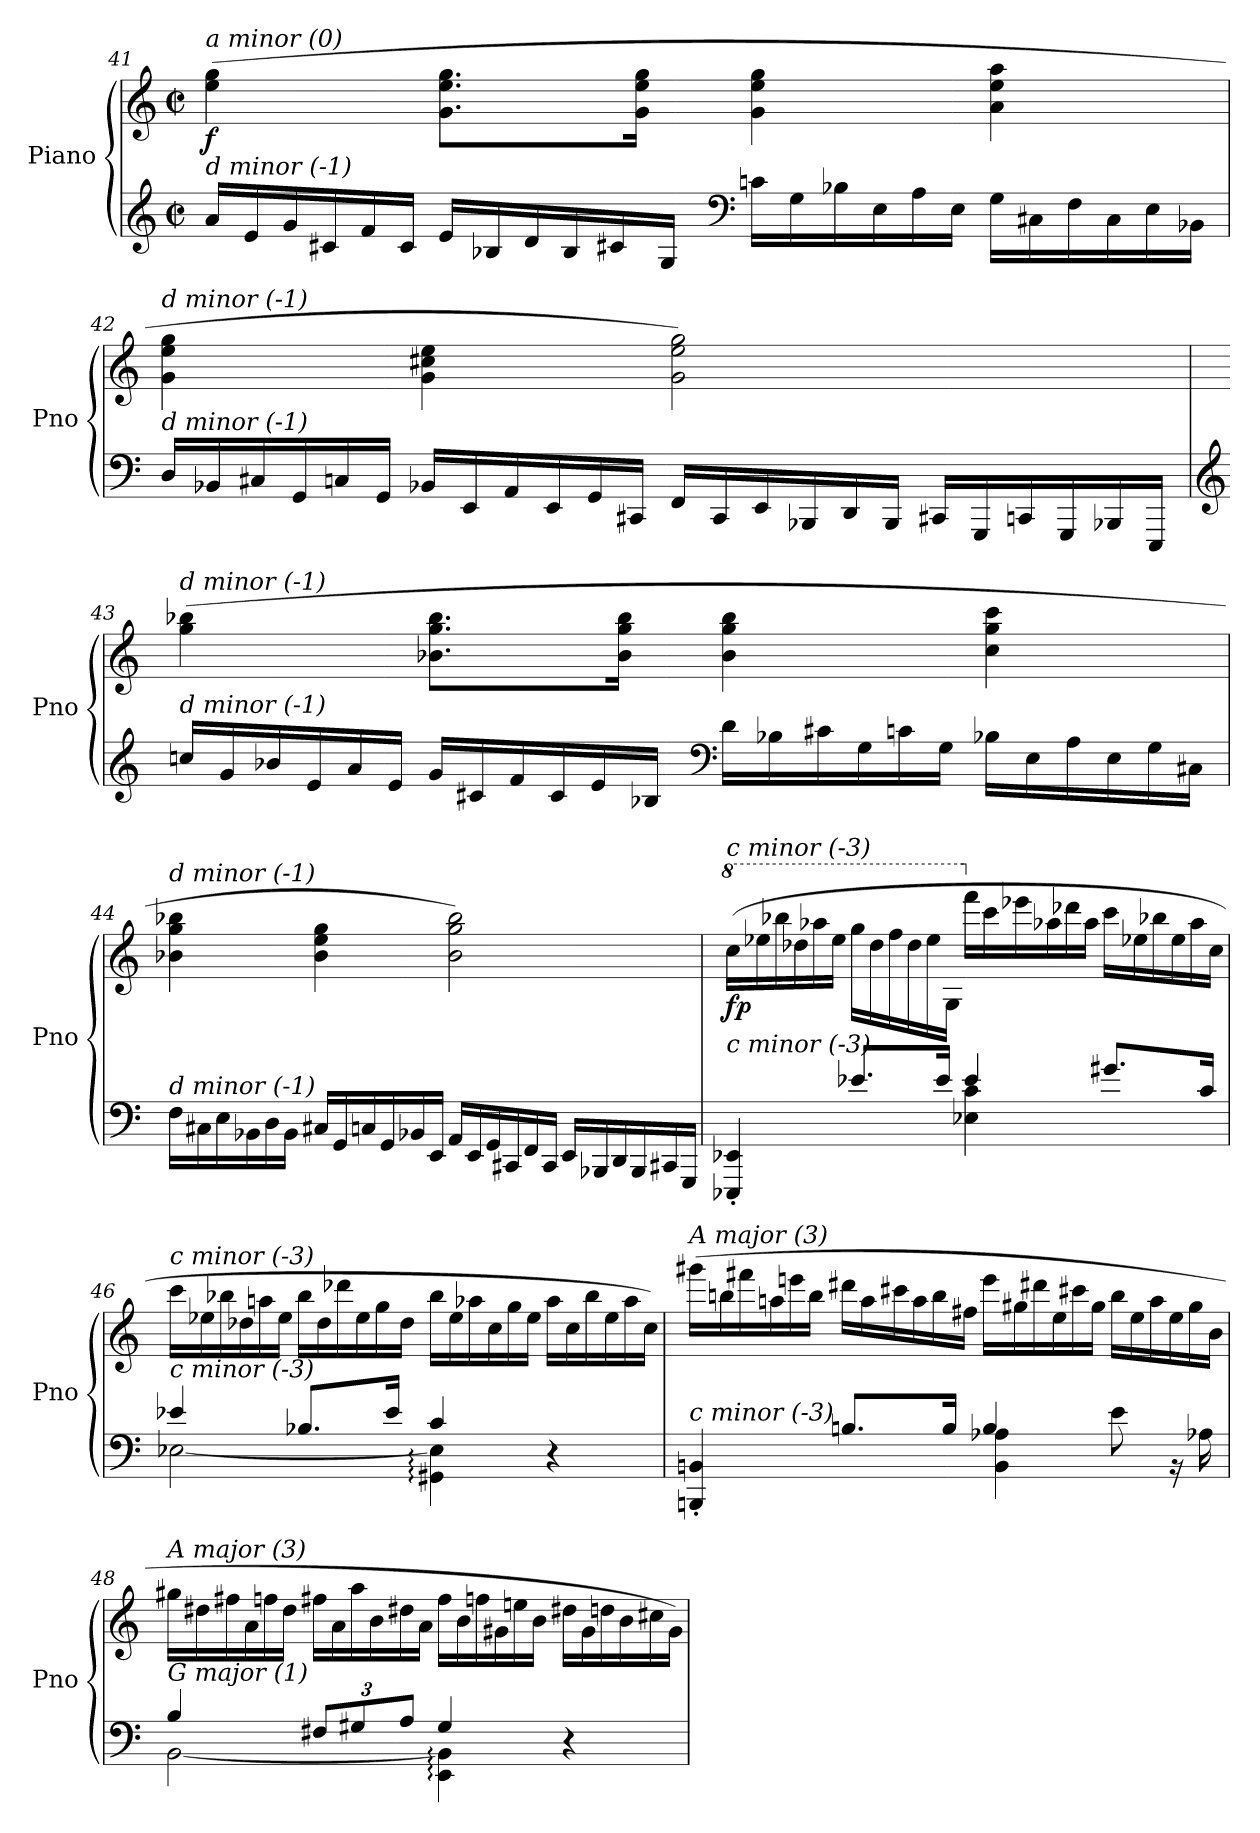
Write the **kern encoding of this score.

**kern	**kern	**dynam
*part1	*part1	*part1
*staff2	*staff1	*staff1/2
*I"Piano	*	*
*I'Pno	*	*
!!LO:PB:g=z
*clefG2	*clefG2	*
*k[]	*k[]	*
*M4/4	*M4/4	*
*met(c|)	*met(c|)	*
*Xtuplet	*	*
=41	=41	=41
!	!LO:TX:i:t=a minor (0)	!
!LO:TX:i:t=d minor (-1)	!	!
!	!	!LO:DY:b
24a/LL	(4ee\ 4gg\	f
24e/	.	.
24g/	.	.
24c#X/	.	.
24f/	.	.
24c#/JJ	.	.
24e/LL	8.g\ 8.ee\ 8.gg\L	.
24B-X/	.	.
24d/	.	.
24B-/	.	.
24c#X/	.	.
.	16g\ 16ee\ 16gg\Jk	.
24G/JJ	.	.
*clefF4	*	*
24cn\LL	4g\ 4ee\ 4gg\	.
24G\	.	.
24B-X\	.	.
24E\	.	.
24A\	.	.
24E\JJ	.	.
24G\LL	4a\ 4ee\ 4aa\	.
24C#X\	.	.
24F\	.	.
24C#\	.	.
24E\	.	.
24BB-X\JJ	.	.
!!LO:LB:g=z
=42	=42	=42
!	!LO:TX:i:t=d minor (-1)	!
!LO:TX:i:t=d minor (-1)	!	!
24D/LL	4g\ 4ee\ 4gg\	.
24BB-X/	.	.
24C#X/	.	.
24GG/	.	.
24Cn/	.	.
24GG/JJ	.	.
24BB-X/LL	4g\ 4cc#X\ 4ee\	.
24EE/	.	.
24AA/	.	.
24EE/	.	.
24GG/	.	.
24CC#X/JJ	.	.
24FF/LL	2g\ 2ee\ 2gg\)	.
24CC#/	.	.
24EE/	.	.
24BBB-X/	.	.
24DD/	.	.
24BBB-/JJ	.	.
24CC#X/LL	.	.
24GGG/	.	.
24CCn/	.	.
24GGG/	.	.
24BBB-X/	.	.
24EEE/JJ	.	.
!!LO:LB:g=z
=43	=43	=43
*clefG2	*	*
!	!LO:TX:i:t=d minor (-1)	!
!LO:TX:i:t=d minor (-1)	!	!
24ccn/LL	(4gg\ 4bb-X\	.
24g/	.	.
24b-X/	.	.
24e/	.	.
24a/	.	.
24e/JJ	.	.
24g/LL	8.b-X\ 8.gg\ 8.bb-\L	.
24c#X/	.	.
24f/	.	.
24c#/	.	.
24e/	.	.
.	16b-\ 16gg\ 16bb-\Jk	.
24B-X/JJ	.	.
*clefF4	*	*
24d\LL	4b-\ 4gg\ 4bb-\	.
24B-X\	.	.
24c#X\	.	.
24G\	.	.
24cn\	.	.
24G\JJ	.	.
24B-X\LL	4cc\ 4gg\ 4ccc\	.
24E\	.	.
24A\	.	.
24E\	.	.
24G\	.	.
24C#X\JJ	.	.
!!LO:LB:g=z
=44	=44	=44
!	!LO:TX:i:t=d minor (-1)	!
!LO:TX:i:t=d minor (-1)	!	!
24F\LL	4b-X\ 4gg\ 4bb-X\	.
24C#X\	.	.
24E\	.	.
24BB-X\	.	.
24D\	.	.
24BB-\JJ	.	.
24C#X/LL	4b-\ 4ee\ 4gg\	.
24GG/	.	.
24Cn/	.	.
24GG/	.	.
24BB-X/	.	.
24EE/JJ	.	.
24AA/LL	2b-\ 2gg\ 2bb-\)	.
24EE/	.	.
24GG/	.	.
24CC#X/	.	.
24FF/	.	.
24CC#/JJ	.	.
24EE/LL	.	.
24BBB-X/	.	.
24DD/	.	.
24BBB-/	.	.
24CC#X/	.	.
24GGG/JJ	.	.
!!LO:LB:g=z
=45	=45	=45
*^	*	*
*	*	*8va	*
*	*	*Xtuplet	*
*	*	*^	*
!	!	!LO:TX:i:t=c minor (-3)	!	!
!LO:TX:i:t=c minor (-3)	!	!	!	!
!	!	!	!	!LO:DY:b
4EEE-X/' 4EE-X/'	2ryy	(24ccc\LL	2ryy	fp
.	.	24eee-X\	.	.
.	.	24bbb-X\	.	.
.	.	24ddd-X\	.	.
.	.	24aaa-X\	.	.
.	.	24eee-\JJ	.	.
8.e-X/L	.	24ggg\LL	.	.
.	.	24ddd-\	.	.
.	.	24fff\	.	.
.	.	24ddd-\	.	.
.	.	24eee-\	.	.
16e-/Jk	.	.	.	.
.	.	24g\JJ	.	.
*	*	*X8va	*	*
4e-/	4E-X\ 4c\	24fff\LL	4ryy	.
.	.	24ccc\	.	.
.	.	24eee-X\	.	.
.	.	24aa-X\	.	.
.	.	24ddd-X\	.	.
.	.	24aa-\JJ	.	.
8.g#Xi/L	4ryy	24ccc\LL	4ryy	.
.	.	24ee-X\	.	.
.	.	24bb-X\	.	.
.	.	24ee-\	.	.
.	.	24aa-\	.	.
16c/Jk	.	.	.	.
.	.	24cc\JJ	.	.
!!LO:LB:g=z	!!
=46	=46	=46	=46	=46
!	!	!LO:TX:i:t=c minor (-3)	!	!
!LO:TX:i:t=c minor (-3)	!	!	!	!
4e-X/	[2E-X\	24ccc\LL	2.ryy	.
.	.	24ee-X\	.	.
.	.	24bb-X\	.	.
.	.	24dd-X\	.	.
.	.	24aan\	.	.
.	.	24ee-\JJ	.	.
8.B-X/L	.	24bb-\LL	.	.
.	.	24dd-\	.	.
.	.	24ddd-X\	.	.
.	.	24ee-\	.	.
.	.	24gg\	.	.
16e-/Jk	.	.	.	.
.	.	24dd-\JJ	.	.
4c/	4GG#Xi\: 4E-\]:	24bb-\LL	.	.
.	.	24ee-\	.	.
.	.	24aa-X\	.	.
.	.	24cc\	.	.
.	.	24gg\	.	.
.	.	24ee-\JJ	.	.
4r	4ryy	24aa-\LL	4ryy	.
.	.	24cc\	.	.
.	.	24bb-\	.	.
.	.	24ee-\	.	.
.	.	24aa-\	.	.
.	.	24cc\JJ)	.	.
!!LO:PB:g=z	!!
=47	=47	=47	=47	=47
!	!	!LO:TX:i:t=A major (3)	!	!
!LO:TX:i:t=c minor (-3)	!	!	!	!
4BBBn/' 4BBn/'	2ryy	(24ggg#X\LL	2ryy	.
.	.	24bbn\	.	.
.	.	24fff#X\	.	.
.	.	24aan\	.	.
.	.	24eeen\	.	.
.	.	24bb\JJ	.	.
8.Bn/L	.	24ddd#X\LL	.	.
.	.	24aa\	.	.
.	.	24ccc#X\	.	.
.	.	24aa\	.	.
.	.	24bb\	.	.
16B/Jk	.	.	.	.
.	.	24ff#X\JJ	.	.
4B/	4BB\ 4A-Xi\	24eee\LL	4.ryy	.
.	.	24gg#X\	.	.
.	.	24ddd#X\	.	.
.	.	24ee\	.	.
.	.	24ccc#X\	.	.
.	.	24gg#\JJ	.	.
8ryy	8e\	24bb\LL	.	.
.	.	24ee\	.	.
.	.	24aa\	.	.
16rBB	16ryy	24ee\	16ryy	.
.	.	24gg#\	.	.
16ryy	16A-Xi\	.	16ryy	.
.	.	24b\JJ	.	.
!!LO:LB:g=z	!!
=48	=48	=48	=48	=48
!	!	!LO:TX:i:t=A major (3)	!	!
!LO:TX:i:t=G major (1)	!	!	!	!
4B/	[2BB\	24gg#X\LL	2.ryy	.
.	.	24dd#X\	.	.
.	.	24ff#X\	.	.
.	.	24a\	.	.
.	.	24ffni\	.	.
.	.	24dd#\JJ	.	.
*tuplet	*	*	*	*
*Xbrackettup	*	*	*	*
12F#X/L	.	24ff#\LL	.	.
.	.	24a\	.	.
12G#X/	.	24aa\	.	.
.	.	24b\	.	.
12A/J	.	24dd#X\	.	.
.	.	24a\JJ	.	.
4G#/	4EE\: 4BB\]:	24ff#\LL	.	.
.	.	24b\	.	.
.	.	24ffn\	.	.
.	.	24g#X\	.	.
.	.	24een\	.	.
.	.	24b\JJ	.	.
4r	4ryy	24dd#X\LL	4ryy	.
.	.	24g#\	.	.
.	.	24ddn\	.	.
.	.	24b\	.	.
.	.	24cc#X\	.	.
.	.	24g#\JJ)	.	.
*v	*v	*	*	*
*	*v	*v	*
=	=	=
*-	*-	*-
